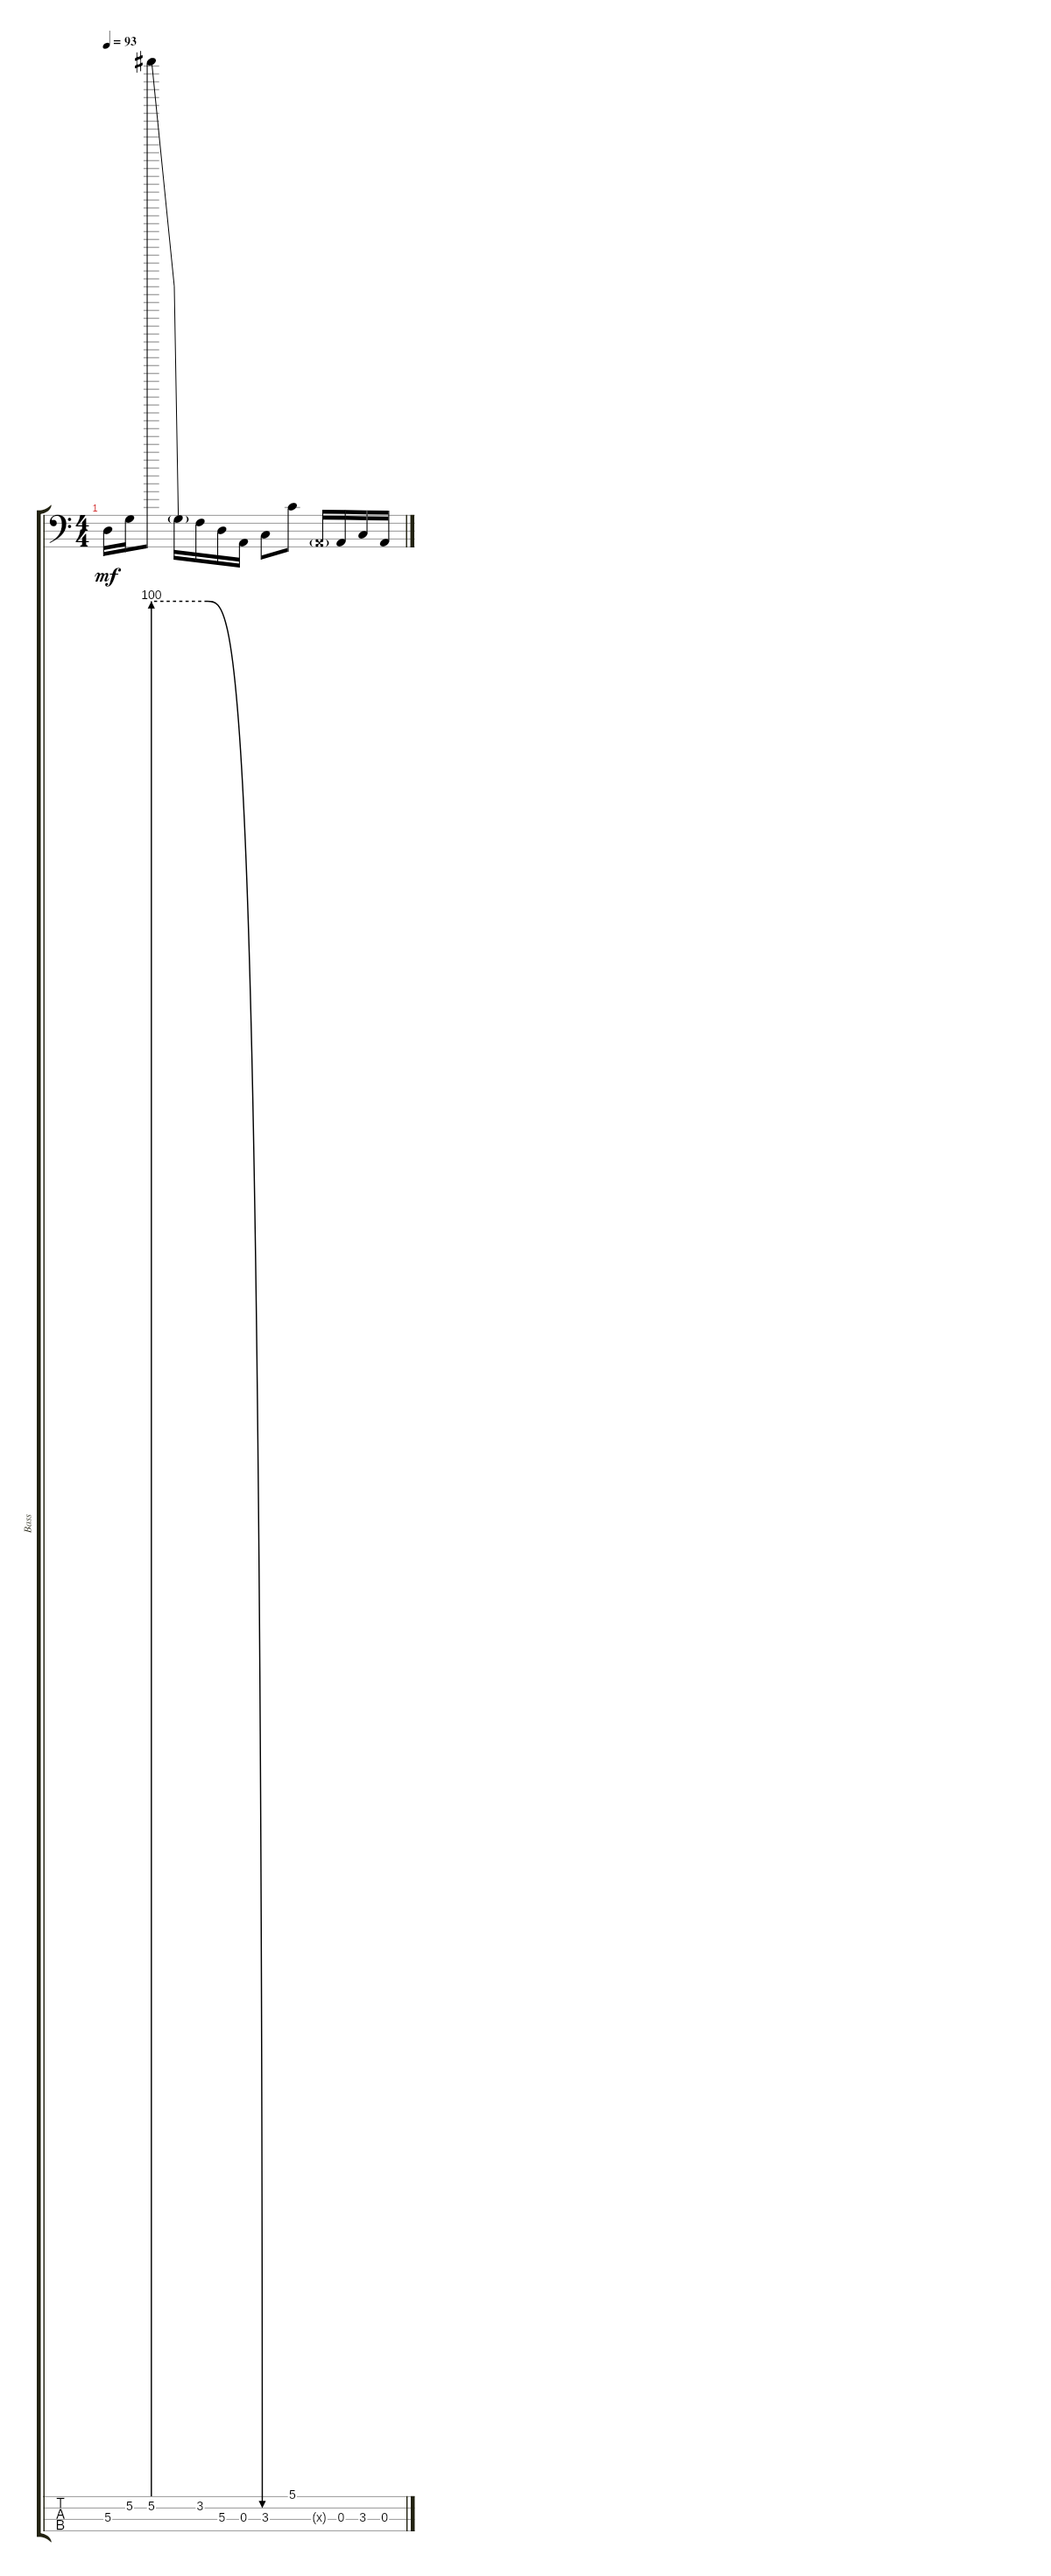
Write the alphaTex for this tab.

\track ("Bass" "Bass") {instrument electricbassfinger}
\staff {score tabs}
\tuning (G2 D2 A1 E1) {hide}
\ts (4 4)
\tempo 93
\clef f4
\ks c
5.3.16{dy mf} 5.2.16 5.2{be (custom 0 400 75 400 150 0 300 0)}.8 5.2{t}.16 3.2.16 5.3.16 0.3.16 3.3.8 5.1.8 0.3{g x}.16 0.3.16 3.3.16 0.3.16
